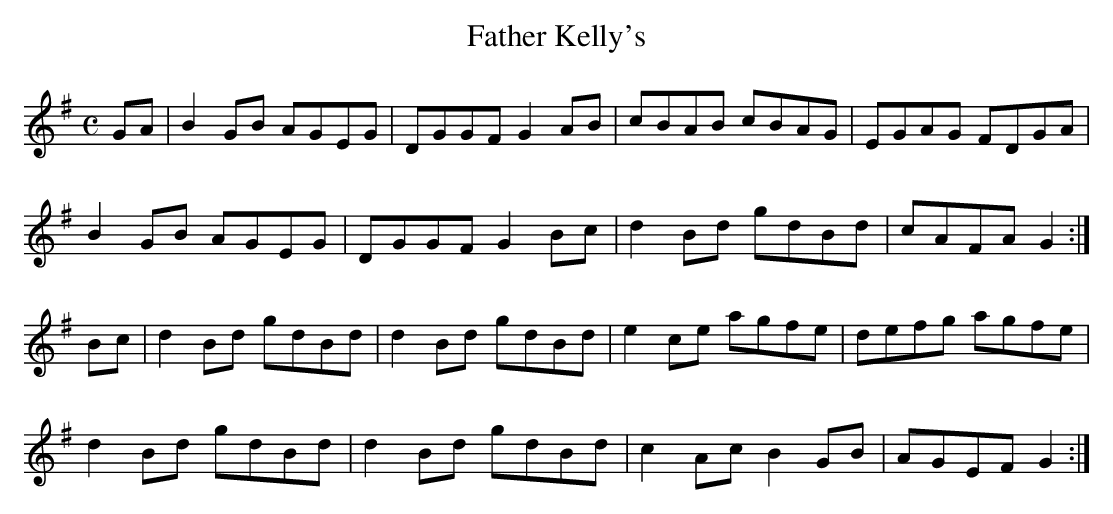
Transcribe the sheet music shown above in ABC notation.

X:1
T:Father Kelly's
M:C
L:1/8
K:G Major
GA|B2GB AGEG|DGGF G2AB|cBAB cBAG|EGAG FDGA|!
B2GB AGEG|DGGF G2Bc|d2Bd gdBd|cAFA G2:|!
Bc|d2Bd gdBd|d2Bd gdBd|e2ce agfe|defg agfe|!
d2Bd gdBd|d2Bd gdBd|c2Ac B2GB|AGEF G2:|!
